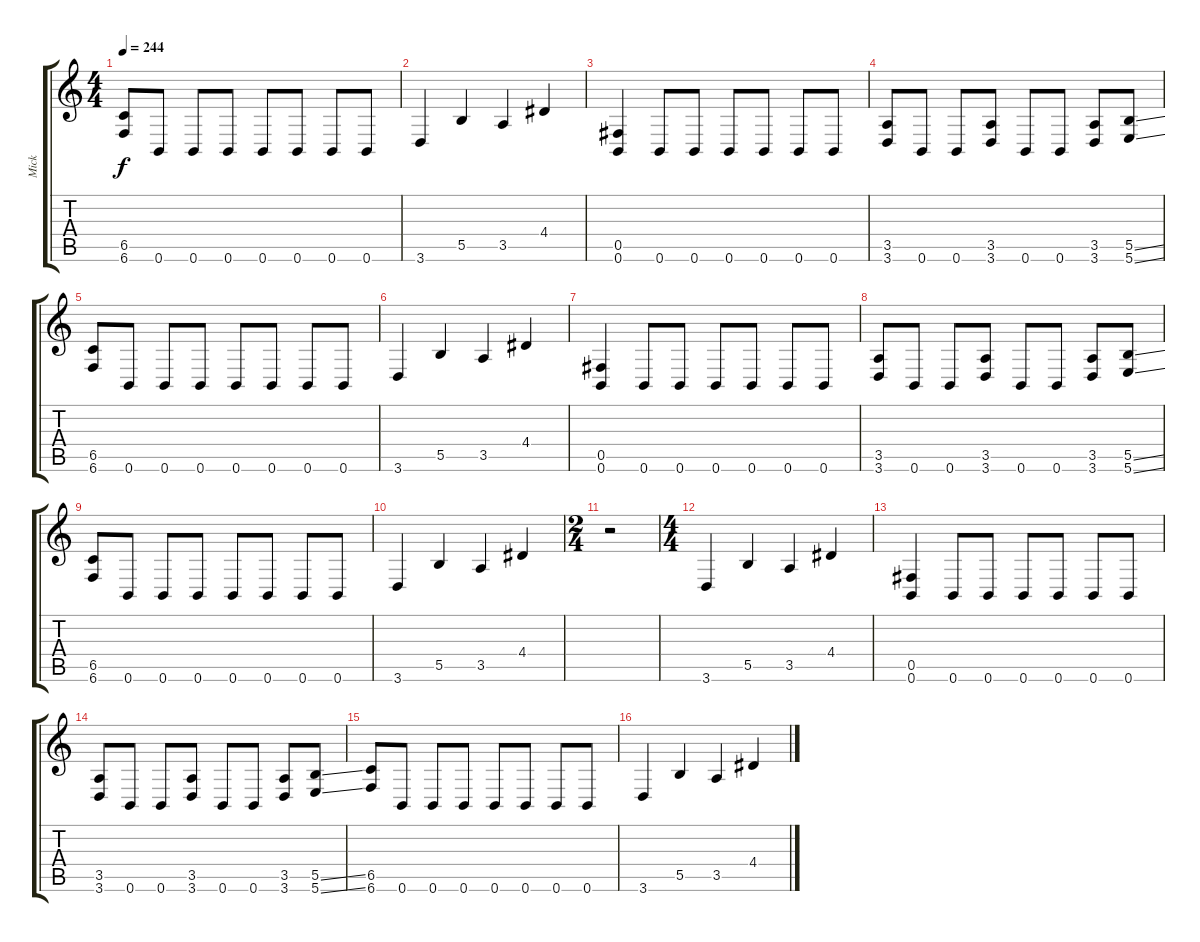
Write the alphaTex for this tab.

\track ("Mick" "Mick") {instrument distortionguitar}
\staff {score tabs}
\tuning (Db4 Ab3 E3 B2 Gb2 B1) {hide}
\ts (4 4)
\tempo 244
\clef g2
\ks c
(6.5 6.6).8{dy f} 0.6.8 0.6.8 0.6.8 0.6.8 0.6.8 0.6.8 0.6.8 |
3.6.4 5.5.4 3.5.4 4.4.4 |
(0.5 0.6).4 0.6.8 0.6.8 0.6.8 0.6.8 0.6.8 0.6.8 |
(3.5 3.6).8 0.6.8 0.6.8 (3.5 3.6).8 0.6.8 0.6.8 (3.5 3.6).8 (5.5{ss} 5.6{ss}).8 |
(6.5 6.6).8 0.6.8 0.6.8 0.6.8 0.6.8 0.6.8 0.6.8 0.6.8 |
3.6.4 5.5.4 3.5.4 4.4.4 |
(0.5 0.6).4 0.6.8 0.6.8 0.6.8 0.6.8 0.6.8 0.6.8 |
(3.5 3.6).8 0.6.8 0.6.8 (3.5 3.6).8 0.6.8 0.6.8 (3.5 3.6).8 (5.5{ss} 5.6{ss}).8 |
(6.5 6.6).8 0.6.8 0.6.8 0.6.8 0.6.8 0.6.8 0.6.8 0.6.8 |
3.6.4 5.5.4 3.5.4 4.4.4 |
\ts (2 4)
r.2 |
\ts (4 4)
3.6.4 5.5.4 3.5.4 4.4.4 |
(0.5 0.6).4 0.6.8 0.6.8 0.6.8 0.6.8 0.6.8 0.6.8 |
(3.5 3.6).8 0.6.8 0.6.8 (3.5 3.6).8 0.6.8 0.6.8 (3.5 3.6).8 (5.5{ss} 5.6{ss}).8 |
(6.5 6.6).8 0.6.8 0.6.8 0.6.8 0.6.8 0.6.8 0.6.8 0.6.8 |
3.6.4 5.5.4 3.5.4 4.4.4
